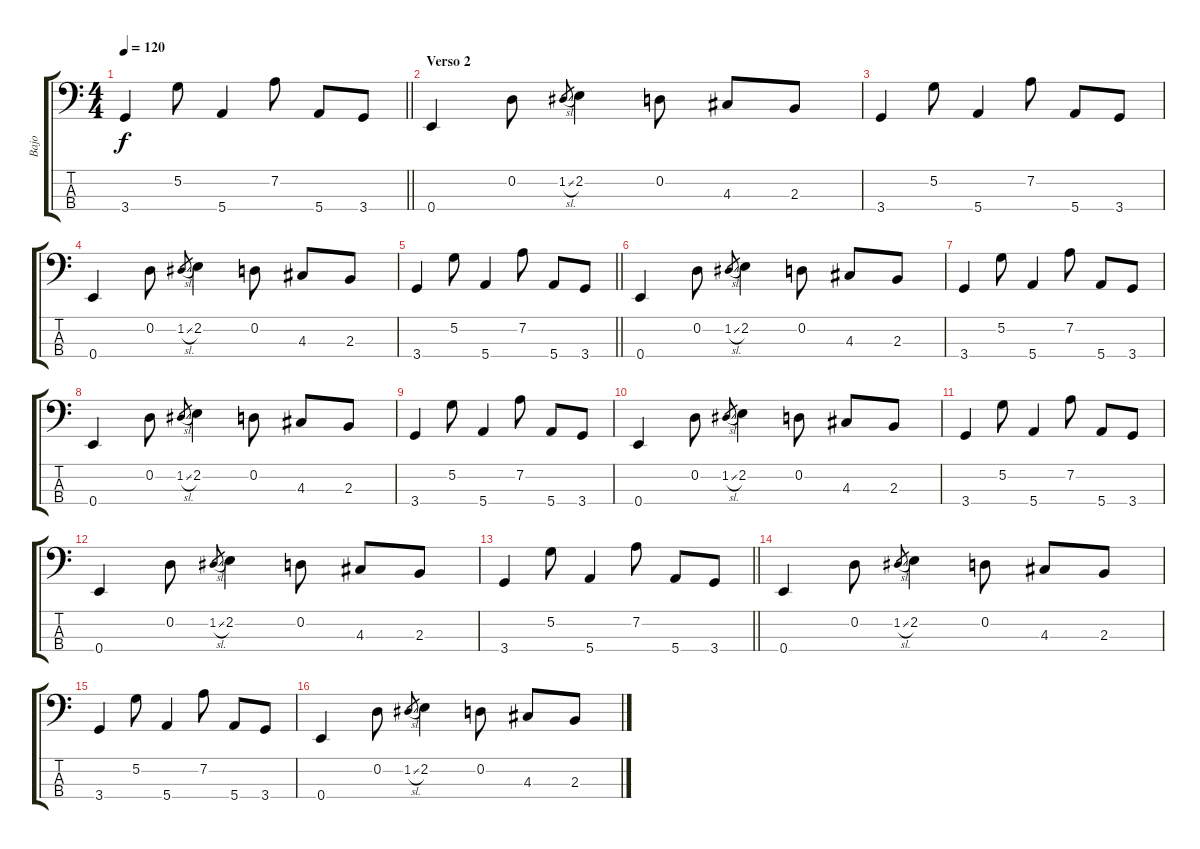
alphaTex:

\track ("Bajo" "Bajo") {instrument electricbassfinger}
\staff {score tabs}
\tuning (G2 D2 A1 E1) {hide}
\ts (4 4)
\tempo 120
\clef f4
\barLineRight lightlight
\ks c
3.4.4{dy f} 5.2.8 5.4.4 7.2.8 5.4.8 3.4.8 |
\section ("" "Verso 2")
0.4.4 0.2.8 1.2{sl}.8{gr} 2.2.4 0.2.8 4.3.8 2.3.8 |
3.4.4 5.2.8 5.4.4 7.2.8 5.4.8 3.4.8 |
0.4.4 0.2.8 1.2{sl}.8{gr} 2.2.4 0.2.8 4.3.8 2.3.8 |
\barLineRight lightlight
3.4.4 5.2.8 5.4.4 7.2.8 5.4.8 3.4.8 |
0.4.4 0.2.8 1.2{sl}.8{gr} 2.2.4 0.2.8 4.3.8 2.3.8 |
3.4.4 5.2.8 5.4.4 7.2.8 5.4.8 3.4.8 |
0.4.4 0.2.8 1.2{sl}.8{gr} 2.2.4 0.2.8 4.3.8 2.3.8 |
3.4.4 5.2.8 5.4.4 7.2.8 5.4.8 3.4.8 |
0.4.4 0.2.8 1.2{sl}.8{gr} 2.2.4 0.2.8 4.3.8 2.3.8 |
3.4.4 5.2.8 5.4.4 7.2.8 5.4.8 3.4.8 |
0.4.4 0.2.8 1.2{sl}.8{gr} 2.2.4 0.2.8 4.3.8 2.3.8 |
\barLineRight lightlight
3.4.4 5.2.8 5.4.4 7.2.8 5.4.8 3.4.8 |
0.4.4 0.2.8 1.2{sl}.8{gr} 2.2.4 0.2.8 4.3.8 2.3.8 |
3.4.4 5.2.8 5.4.4 7.2.8 5.4.8 3.4.8 |
0.4.4 0.2.8 1.2{sl}.8{gr} 2.2.4 0.2.8 4.3.8 2.3.8
